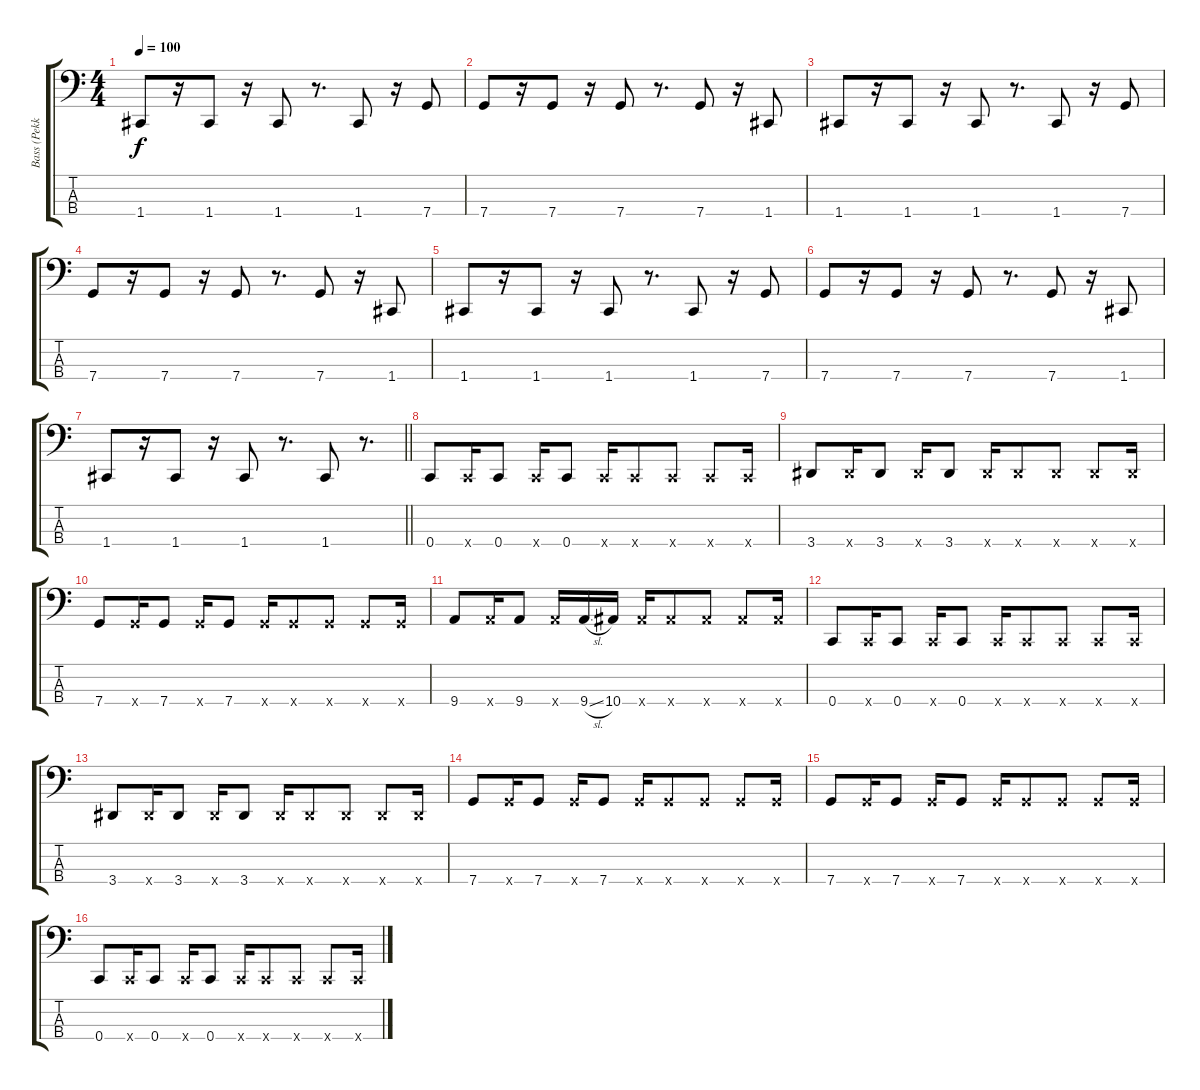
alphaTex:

\track ("Bass (Pekko Heikkilä)" "Bass (Pekk") {instrument electricbassfinger}
\staff {score tabs}
\tuning (F2 C2 G1 C1) {hide}
\ts (4 4)
\tempo 100
\clef f4
\ks c
1.4.8{dy f} r.16 1.4.8 r.16 1.4.8 r.8{d} 1.4.8 r.16 7.4.8 |
7.4.8 r.16 7.4.8 r.16 7.4.8 r.8{d} 7.4.8 r.16 1.4.8 |
1.4.8 r.16 1.4.8 r.16 1.4.8 r.8{d} 1.4.8 r.16 7.4.8 |
7.4.8 r.16 7.4.8 r.16 7.4.8 r.8{d} 7.4.8 r.16 1.4.8 |
1.4.8 r.16 1.4.8 r.16 1.4.8 r.8{d} 1.4.8 r.16 7.4.8 |
7.4.8 r.16 7.4.8 r.16 7.4.8 r.8{d} 7.4.8 r.16 1.4.8 |
\barLineRight lightlight
1.4.8 r.16 1.4.8 r.16 1.4.8 r.8{d} 1.4.8 r.8{d} |
\section ("" "")
0.4.8 0.4{x}.16 0.4.8 0.4{x}.16 0.4.8 0.4{x}.16 0.4{x}.8 0.4{x}.8 0.4{x}.8 0.4{x}.16 |
3.4.8 3.4{x}.16 3.4.8 3.4{x}.16 3.4.8 3.4{x}.16 3.4{x}.8 3.4{x}.8 3.4{x}.8 3.4{x}.16 |
7.4.8 7.4{x}.16 7.4.8 7.4{x}.16 7.4.8 7.4{x}.16 7.4{x}.8 7.4{x}.8 7.4{x}.8 7.4{x}.16 |
9.4.8 9.4{x}.16 9.4.8 9.4{x}.16 9.4{sl}.16 10.4.16 10.4{x}.16 10.4{x}.8 10.4{x}.8 10.4{x}.8 10.4{x}.16 |
0.4.8 0.4{x}.16 0.4.8 0.4{x}.16 0.4.8 0.4{x}.16 0.4{x}.8 0.4{x}.8 0.4{x}.8 0.4{x}.16 |
3.4.8 3.4{x}.16 3.4.8 3.4{x}.16 3.4.8 3.4{x}.16 3.4{x}.8 3.4{x}.8 3.4{x}.8 3.4{x}.16 |
7.4.8 7.4{x}.16 7.4.8 7.4{x}.16 7.4.8 7.4{x}.16 7.4{x}.8 7.4{x}.8 7.4{x}.8 7.4{x}.16 |
7.4.8 7.4{x}.16 7.4.8 7.4{x}.16 7.4.8 7.4{x}.16 7.4{x}.8 7.4{x}.8 7.4{x}.8 7.4{x}.16 |
0.4.8 0.4{x}.16 0.4.8 0.4{x}.16 0.4.8 0.4{x}.16 0.4{x}.8 0.4{x}.8 0.4{x}.8 0.4{x}.16
